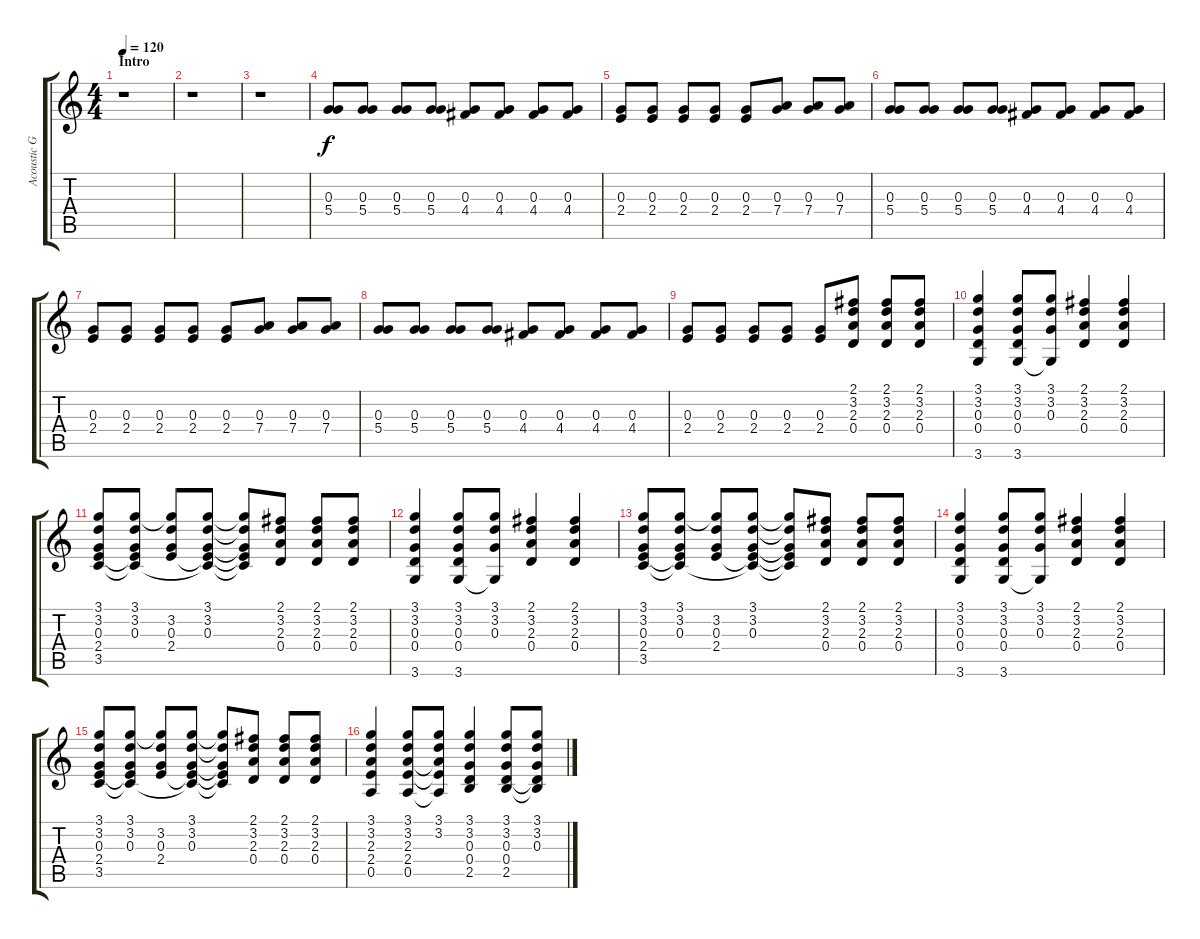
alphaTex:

\track ("Acoustic Guitar 2" "Acoustic G") {instrument acousticguitarsteel}
\staff {score tabs}
\tuning (E4 B3 G3 D3 A2 E2) {hide}
\ts (4 4)
\section ("" "Intro")
\tempo 120
\clef g2
\ks c
r.1{dy f instrument acousticguitarsteel} |
r.1 |
r.1 |
(0.3 5.4).8 (0.3 5.4).8 (0.3 5.4).8 (0.3 5.4).8 (0.3 4.4).8 (0.3 4.4).8 (0.3 4.4).8 (0.3 4.4).8 |
(0.3 2.4).8 (0.3 2.4).8 (0.3 2.4).8 (0.3 2.4).8 (0.3 2.4).8 (0.3 7.4).8 (0.3 7.4).8 (0.3 7.4).8 |
(0.3 5.4).8 (0.3 5.4).8 (0.3 5.4).8 (0.3 5.4).8 (0.3 4.4).8 (0.3 4.4).8 (0.3 4.4).8 (0.3 4.4).8 |
(0.3 2.4).8 (0.3 2.4).8 (0.3 2.4).8 (0.3 2.4).8 (0.3 2.4).8 (0.3 7.4).8 (0.3 7.4).8 (0.3 7.4).8 |
(0.3 5.4).8 (0.3 5.4).8 (0.3 5.4).8 (0.3 5.4).8 (0.3 4.4).8 (0.3 4.4).8 (0.3 4.4).8 (0.3 4.4).8 |
(0.3 2.4).8 (0.3 2.4).8 (0.3 2.4).8 (0.3 2.4).8 (0.3 2.4).8 (2.1 3.2 2.3 0.4).8 (2.1 3.2 2.3 0.4).8 (2.1 3.2 2.3 0.4).8 |
(3.1 3.2 0.3 0.4 3.6).4 (3.1 3.2 0.3 0.4 3.6).8 (3.1 3.2 0.3 3.6{t}).8 (2.1 3.2 2.3 0.4).4 (2.1 3.2 2.3 0.4).4 |
(3.1 3.2 0.3 2.4 3.5).8 (3.1 3.2 0.3 2.4{t} 3.5{t}).8 (3.1{t} 3.2 0.3 2.4).8 (3.1 3.2 0.3 2.4{t} 3.5{t}).8 (3.1{t} 3.2{t} 0.3{t} 2.4{t} 3.5{t}).8 (2.1 3.2 2.3 0.4).8 (2.1 3.2 2.3 0.4).8 (2.1 3.2 2.3 0.4).8 |
(3.1 3.2 0.3 0.4 3.6).4 (3.1 3.2 0.3 0.4 3.6).8 (3.1 3.2 0.3 3.6{t}).8 (2.1 3.2 2.3 0.4).4 (2.1 3.2 2.3 0.4).4 |
(3.1 3.2 0.3 2.4 3.5).8 (3.1 3.2 0.3 2.4{t} 3.5{t}).8 (3.1{t} 3.2 0.3 2.4).8 (3.1 3.2 0.3 2.4{t} 3.5{t}).8 (3.1{t} 3.2{t} 0.3{t} 2.4{t} 3.5{t}).8 (2.1 3.2 2.3 0.4).8 (2.1 3.2 2.3 0.4).8 (2.1 3.2 2.3 0.4).8 |
(3.1 3.2 0.3 0.4 3.6).4 (3.1 3.2 0.3 0.4 3.6).8 (3.1 3.2 0.3 3.6{t}).8 (2.1 3.2 2.3 0.4).4 (2.1 3.2 2.3 0.4).4 |
(3.1 3.2 0.3 2.4 3.5).8 (3.1 3.2 0.3 2.4{t} 3.5{t}).8 (3.1{t} 3.2 0.3 2.4).8 (3.1 3.2 0.3 2.4{t} 3.5{t}).8 (3.1{t} 3.2{t} 0.3{t} 2.4{t} 3.5{t}).8 (2.1 3.2 2.3 0.4).8 (2.1 3.2 2.3 0.4).8 (2.1 3.2 2.3 0.4).8 |
(3.1 3.2 2.3 2.4 0.5).4 (3.1 3.2 2.3 2.4 0.5).8 (3.1 3.2 2.3{t} 2.4{t} 0.5{t}).8 (3.1 3.2 0.3 0.4 2.5).4 (3.1 3.2 0.3 0.4 2.5).8 (3.1 3.2 0.3 0.4{t} 2.5{t}).8
